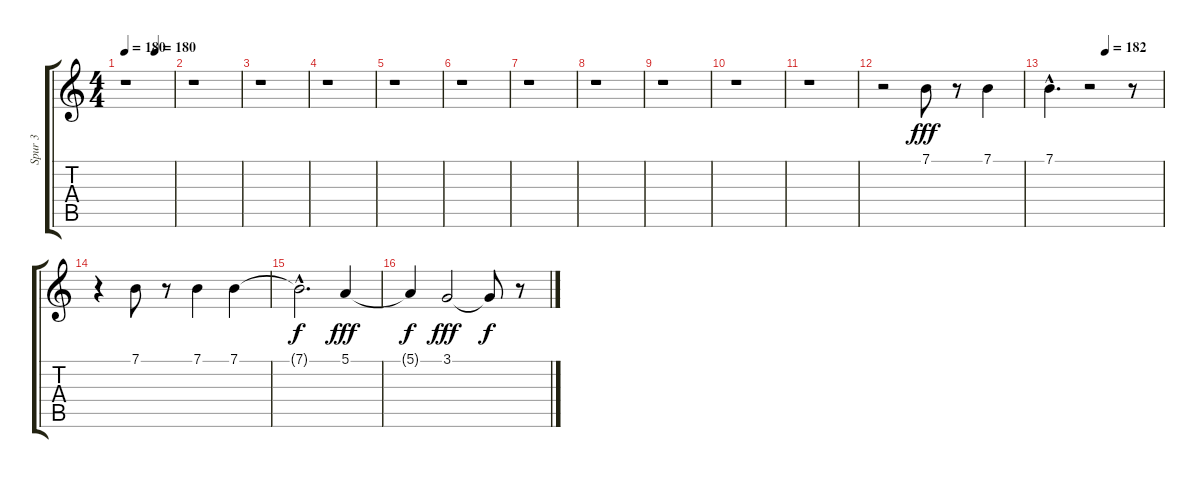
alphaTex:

\track ("Spur 3" "Spur 3") {instrument clarinet}
\staff {score tabs}
\tuning (E4 B3 G3 D3 A2 E2) {hide}
\ts (4 4)
\tempo 180
\tempo (180 0.625)
\clef g2
\ks c
r.1{dy fff} |
r.1 |
r.1 |
r.1 |
r.1 |
r.1 |
r.1 |
r.1 |
r.1 |
r.1 |
r.1 |
r.2 7.1.8 r.8 7.1.4 |
\tempo (182 0.5)
7.1{hac}.4{d} r.2 r.8 |
r.4 7.1.8 r.8 7.1.4 7.1.4 |
7.1{hac t}.2{d dy f} 5.1.4{dy fff} |
5.1{t}.4{dy f} 3.1.2{dy fff} 3.1{t}.8{dy f} r.8
